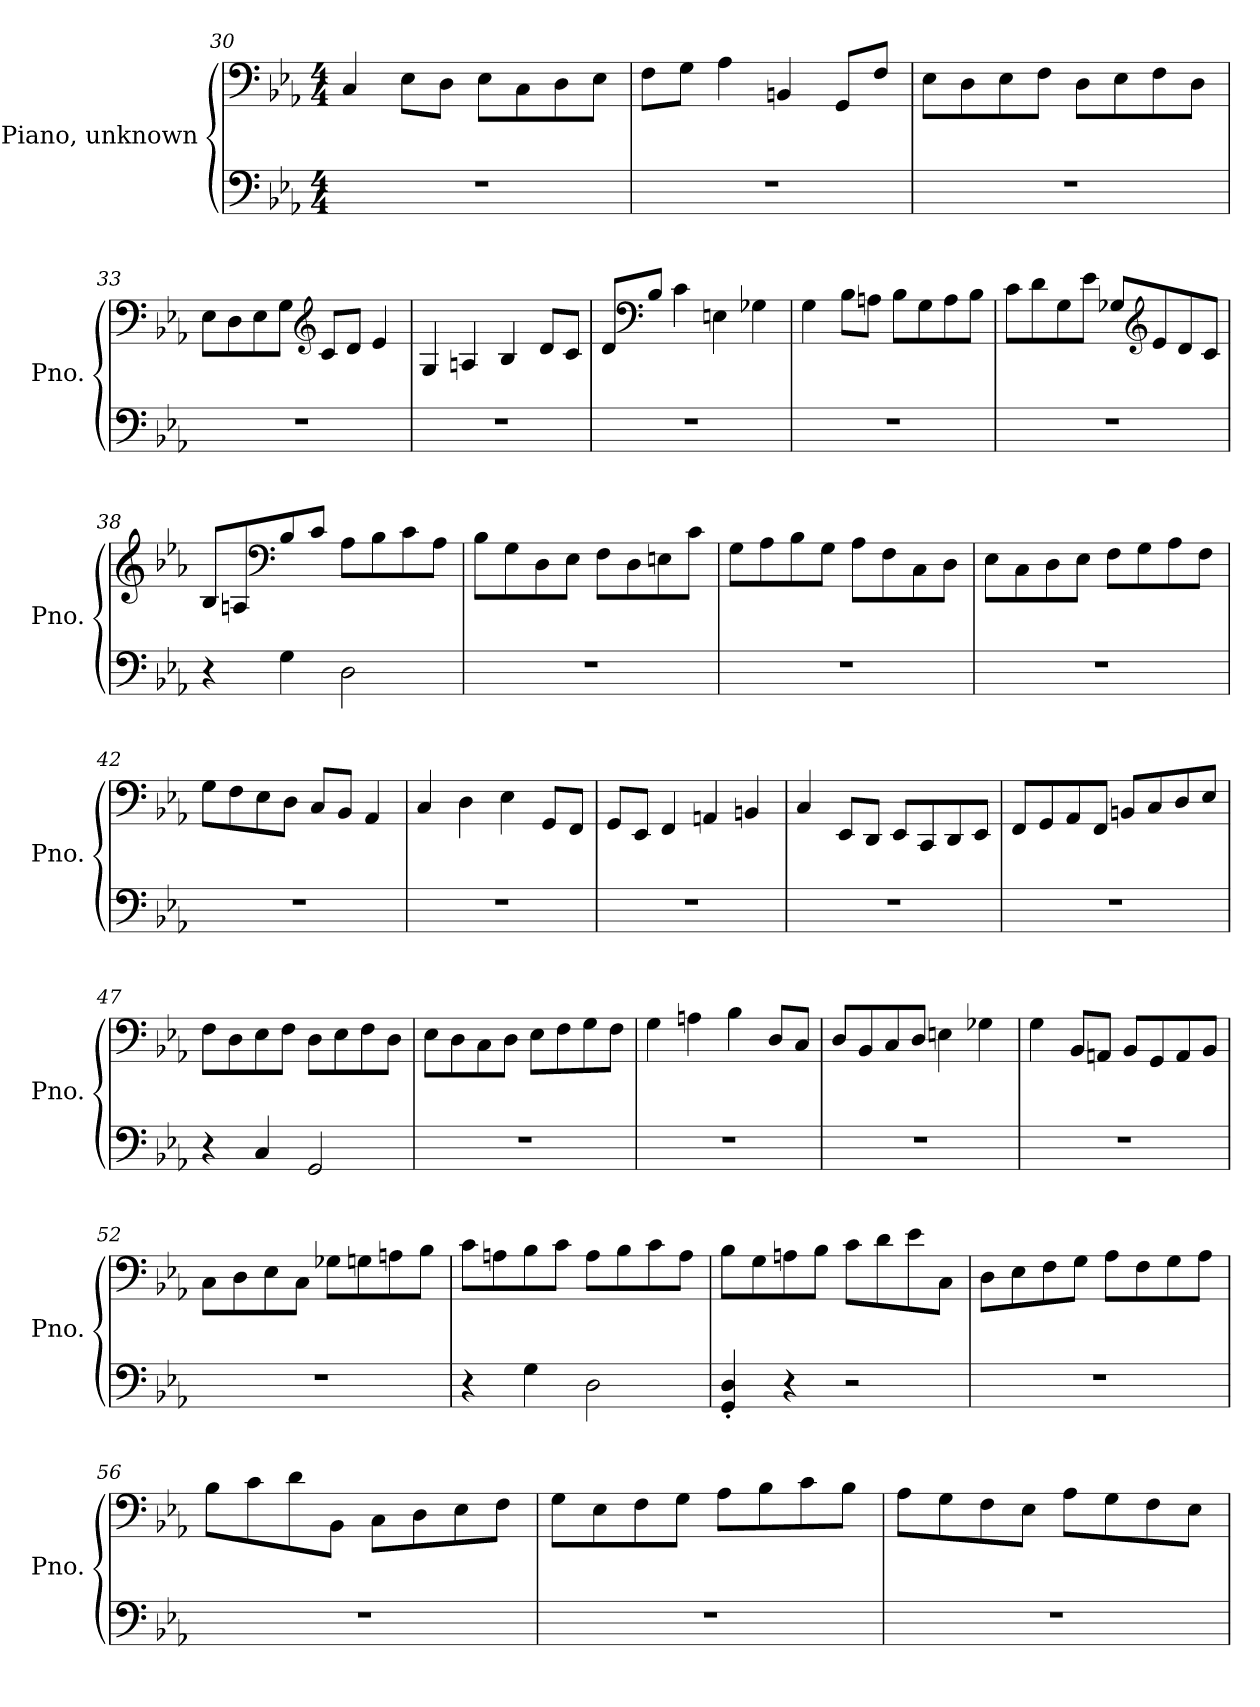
**kern	**kern
*part1	*part1
*staff2	*staff1
*I"Piano, unknown	*
*I'Pno.	*
*clefF4	*clefF4
*k[b-e-a-]	*k[b-e-a-]
*M4/4	*M4/4
=30	=30
1r	4C/
.	8E-\L
.	8D\J
.	8E-\L
.	8C\
.	8D\
.	8E-\J
=31	=31
1r	8F\L
.	8G\J
.	4A-\
.	4BBn/
.	8GG/L
.	8F/J
!!LO:LB:g=z
=32	=32
1r	8E-\L
.	8D\
.	8E-\
.	8F\J
.	8D\L
.	8E-\
.	8F\
.	8D\J
=33	=33
1r	8E-\L
.	8D\
.	8E-\
.	8G\J
*	*clefG2
.	8c/L
.	8d/J
.	4e-/
=34	=34
1r	4G/
.	4An/
.	4B-/
.	8d/L
.	8c/J
=35	=35
1r	8d/L
*	*clefF4
.	8B-/J
.	4c\
.	4En\
.	4G-X\
=36	=36
1r	4G\
.	8B-\L
.	8An\J
.	8B-\L
.	8G\
.	8A\
.	8B-\J
!!LO:LB:g=z
=37	=37
1r	8c\L
.	8d\
.	8G\
.	8e-\J
.	8G-X/L
*	*clefG2
.	8e-/
.	8d/
.	8c/J
=38	=38
4r	8B-/L
.	8An/
*	*clefF4
4G\	8B-/
.	8c/J
2D\	8A\L
.	8B-\
.	8c\
.	8A\J
=39	=39
1r	8B-\L
.	8G\
.	8D\
.	8E-\J
.	8F\L
.	8D\
.	8En\
.	8c\J
=40	=40
1r	8G\L
.	8A-\
.	8B-\
.	8G\J
.	8A-\L
.	8F\
.	8C\
.	8D\J
!!LO:LB:g=z
=41	=41
1r	8E-\L
.	8C\
.	8D\
.	8E-\J
.	8F\L
.	8G\
.	8A-\
.	8F\J
=42	=42
1r	8G\L
.	8F\
.	8E-\
.	8D\J
.	8C/L
.	8BB-/J
.	4AA-/
=43	=43
1r	4C/
.	4D\
.	4E-\
.	8GG/L
.	8FF/J
=44	=44
1r	8GG/L
.	8EE-/J
.	4FF/
.	4AAn/
.	4BBn/
=45	=45
1r	4C/
.	8EE-/L
.	8DD/J
.	8EE-/L
.	8CC/
.	8DD/
.	8EE-/J
!!LO:PB:g=z
=46	=46
1r	8FF/L
.	8GG/
.	8AA-/
.	8FF/J
.	8BBn/L
.	8C/
.	8D/
.	8E-/J
=47	=47
4r	8F\L
.	8D\
4C/	8E-\
.	8F\J
2GG/	8D\L
.	8E-\
.	8F\
.	8D\J
=48	=48
1r	8E-\L
.	8D\
.	8C\
.	8D\J
.	8E-\L
.	8F\
.	8G\
.	8F\J
=49	=49
1r	4G\
.	4An\
.	4B-\
.	8D/L
.	8C/J
=50	=50
1r	8D/L
.	8BB-/
.	8C/
.	8D/J
.	4En\
.	4G-X\
!!LO:LB:g=z
=51	=51
1r	4G\
.	8BB-/L
.	8AAn/J
.	8BB-/L
.	8GG/
.	8AA/
.	8BB-/J
=52	=52
1r	8C\L
.	8D\
.	8E-\
.	8C\J
.	8G-X\L
.	8Gn\
.	8An\
.	8B-\J
=53	=53
4r	8c\L
.	8An\
4G\	8B-\
.	8c\J
2D\	8A\L
.	8B-\
.	8c\
.	8A\J
=54	=54
4GG/' 4D/'	8B-\L
.	8G\
4r	8An\
.	8B-\J
2r	8c\L
.	8d\
.	8e-\
.	8C\J
!!LO:LB:g=z
=55	=55
1r	8D\L
.	8E-\
.	8F\
.	8G\J
.	8A-\L
.	8F\
.	8G\
.	8A-\J
=56	=56
1r	8B-\L
.	8c\
.	8d\
.	8BB-\J
.	8C\L
.	8D\
.	8E-\
.	8F\J
=57	=57
1r	8G\L
.	8E-\
.	8F\
.	8G\J
.	8A-\L
.	8B-\
.	8c\
.	8B-\J
=58	=58
1r	8A-\L
.	8G\
.	8F\
.	8E-\J
.	8A-\L
.	8G\
.	8F\
.	8E-\J
=	=
*-	*-
